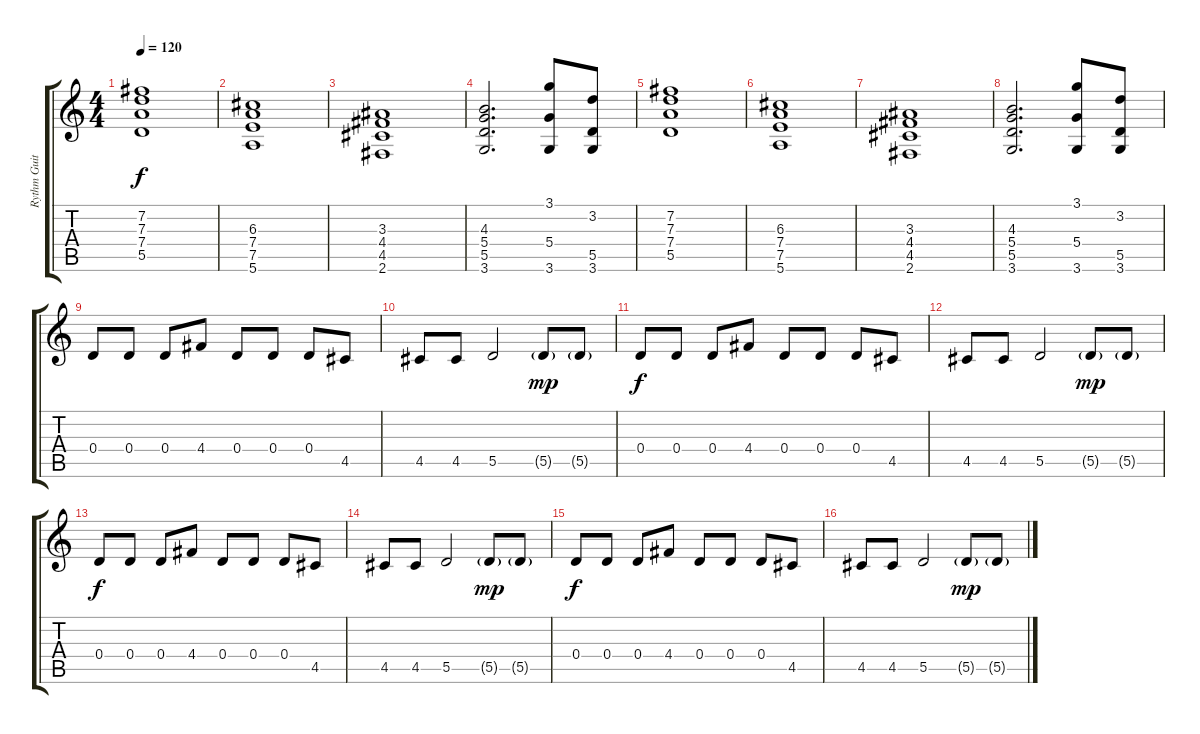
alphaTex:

\track ("Rythm Guitar Acoustic" "Rythm Guit") {instrument acousticguitarsteel}
\staff {score tabs}
\tuning (E4 B3 G3 D3 A2 E2) {hide}
\ts (4 4)
\tempo 120
\clef g2
\ks c
(7.2 7.3 7.4 5.5).1{dy f} |
(6.3 7.4 7.5 5.6).1 |
(3.3 4.4 4.5 2.6).1 |
(4.3 5.4 5.5 3.6).2{d} (3.1 5.4 3.6).8 (3.2 5.5 3.6).8 |
(7.2 7.3 7.4 5.5).1 |
(6.3 7.4 7.5 5.6).1 |
(3.3 4.4 4.5 2.6).1 |
(4.3 5.4 5.5 3.6).2{d} (3.1 5.4 3.6).8 (3.2 5.5 3.6).8 |
0.4.8 0.4.8 0.4.8 4.4.8 0.4.8 0.4.8 0.4.8 4.5.8 |
4.5.8 4.5.8 5.5.2 5.5{g}.8{dy mp} 5.5{g}.8 |
0.4.8{dy f} 0.4.8 0.4.8 4.4.8 0.4.8 0.4.8 0.4.8 4.5.8 |
4.5.8 4.5.8 5.5.2 5.5{g}.8{dy mp} 5.5{g}.8 |
0.4.8{dy f} 0.4.8 0.4.8 4.4.8 0.4.8 0.4.8 0.4.8 4.5.8 |
4.5.8 4.5.8 5.5.2 5.5{g}.8{dy mp} 5.5{g}.8 |
0.4.8{dy f} 0.4.8 0.4.8 4.4.8 0.4.8 0.4.8 0.4.8 4.5.8 |
4.5.8 4.5.8 5.5.2 5.5{g}.8{dy mp} 5.5{g}.8
